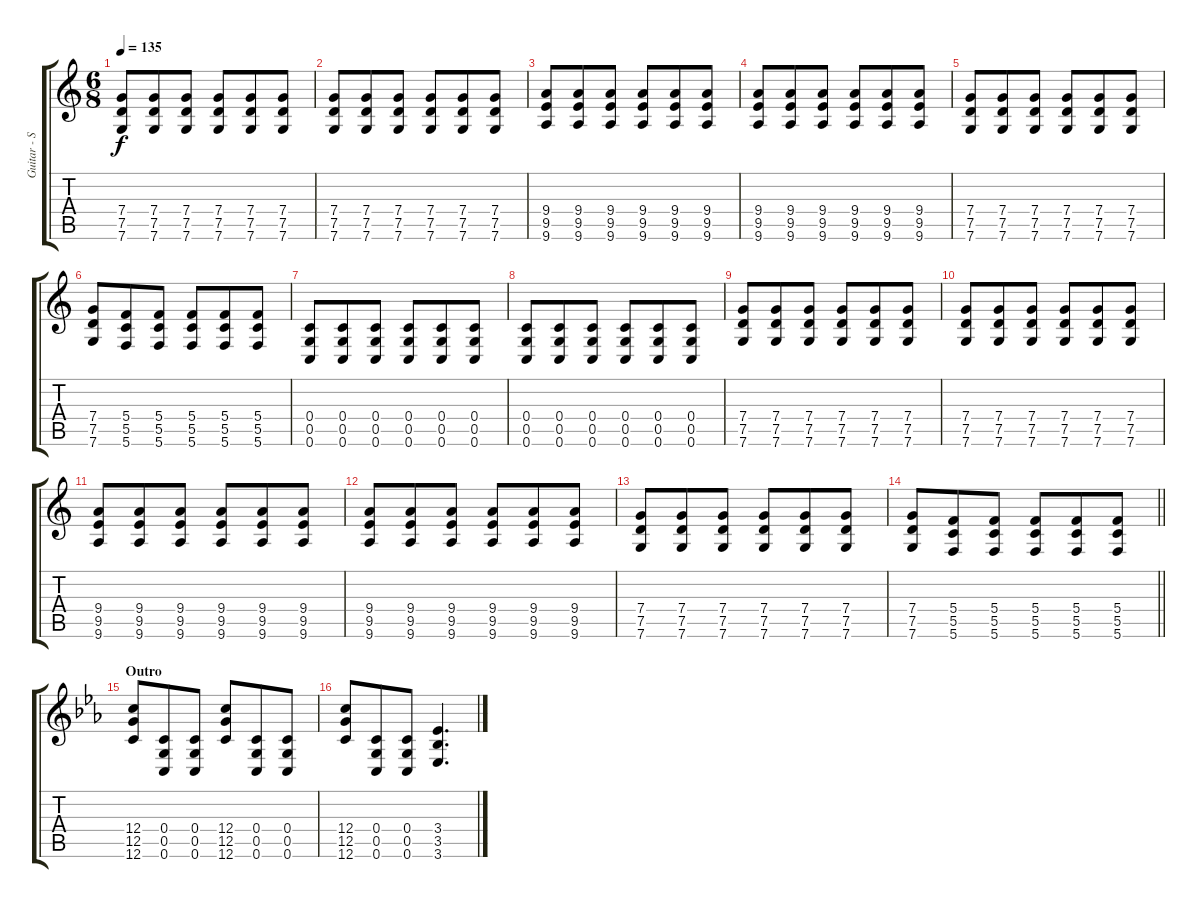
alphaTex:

\track ("Guitar - Simon Neil" "Guitar - S") {instrument overdrivenguitar}
\staff {score tabs}
\tuning (D4 A3 F3 C3 G2 C2) {hide}
\ts (6 8)
\tempo 135
\clef g2
\ks c
(7.4 7.5 7.6).8{dy f} (7.4 7.5 7.6).8 (7.4 7.5 7.6).8 (7.4 7.5 7.6).8 (7.4 7.5 7.6).8 (7.4 7.5 7.6).8 |
(7.4 7.5 7.6).8 (7.4 7.5 7.6).8 (7.4 7.5 7.6).8 (7.4 7.5 7.6).8 (7.4 7.5 7.6).8 (7.4 7.5 7.6).8 |
(9.4 9.5 9.6).8 (9.4 9.5 9.6).8 (9.4 9.5 9.6).8 (9.4 9.5 9.6).8 (9.4 9.5 9.6).8 (9.4 9.5 9.6).8 |
(9.4 9.5 9.6).8 (9.4 9.5 9.6).8 (9.4 9.5 9.6).8 (9.4 9.5 9.6).8 (9.4 9.5 9.6).8 (9.4 9.5 9.6).8 |
(7.4 7.5 7.6).8 (7.4 7.5 7.6).8 (7.4 7.5 7.6).8 (7.4 7.5 7.6).8 (7.4 7.5 7.6).8 (7.4 7.5 7.6).8 |
(7.4 7.5 7.6).8 (5.4 5.5 5.6).8 (5.4 5.5 5.6).8 (5.4 5.5 5.6).8 (5.4 5.5 5.6).8 (5.4 5.5 5.6).8 |
(0.4 0.5 0.6).8 (0.4 0.5 0.6).8 (0.4 0.5 0.6).8 (0.4 0.5 0.6).8 (0.4 0.5 0.6).8 (0.4 0.5 0.6).8 |
(0.4 0.5 0.6).8 (0.4 0.5 0.6).8 (0.4 0.5 0.6).8 (0.4 0.5 0.6).8 (0.4 0.5 0.6).8 (0.4 0.5 0.6).8 |
(7.4 7.5 7.6).8 (7.4 7.5 7.6).8 (7.4 7.5 7.6).8 (7.4 7.5 7.6).8 (7.4 7.5 7.6).8 (7.4 7.5 7.6).8 |
(7.4 7.5 7.6).8 (7.4 7.5 7.6).8 (7.4 7.5 7.6).8 (7.4 7.5 7.6).8 (7.4 7.5 7.6).8 (7.4 7.5 7.6).8 |
(9.4 9.5 9.6).8 (9.4 9.5 9.6).8 (9.4 9.5 9.6).8 (9.4 9.5 9.6).8 (9.4 9.5 9.6).8 (9.4 9.5 9.6).8 |
(9.4 9.5 9.6).8 (9.4 9.5 9.6).8 (9.4 9.5 9.6).8 (9.4 9.5 9.6).8 (9.4 9.5 9.6).8 (9.4 9.5 9.6).8 |
(7.4 7.5 7.6).8 (7.4 7.5 7.6).8 (7.4 7.5 7.6).8 (7.4 7.5 7.6).8 (7.4 7.5 7.6).8 (7.4 7.5 7.6).8 |
\barLineRight lightlight
(7.4 7.5 7.6).8 (5.4 5.5 5.6).8 (5.4 5.5 5.6).8 (5.4 5.5 5.6).8 (5.4 5.5 5.6).8 (5.4 5.5 5.6).8 |
\section ("" "Outro")
\ks cminor
(12.4 12.5 12.6).8 (0.4 0.5 0.6).8 (0.4 0.5 0.6).8 (12.4 12.5 12.6).8 (0.4 0.5 0.6).8 (0.4 0.5 0.6).8 |
(12.4 12.5 12.6).8 (0.4 0.5 0.6).8 (0.4 0.5 0.6).8 (3.4 3.5 3.6).4{d}
